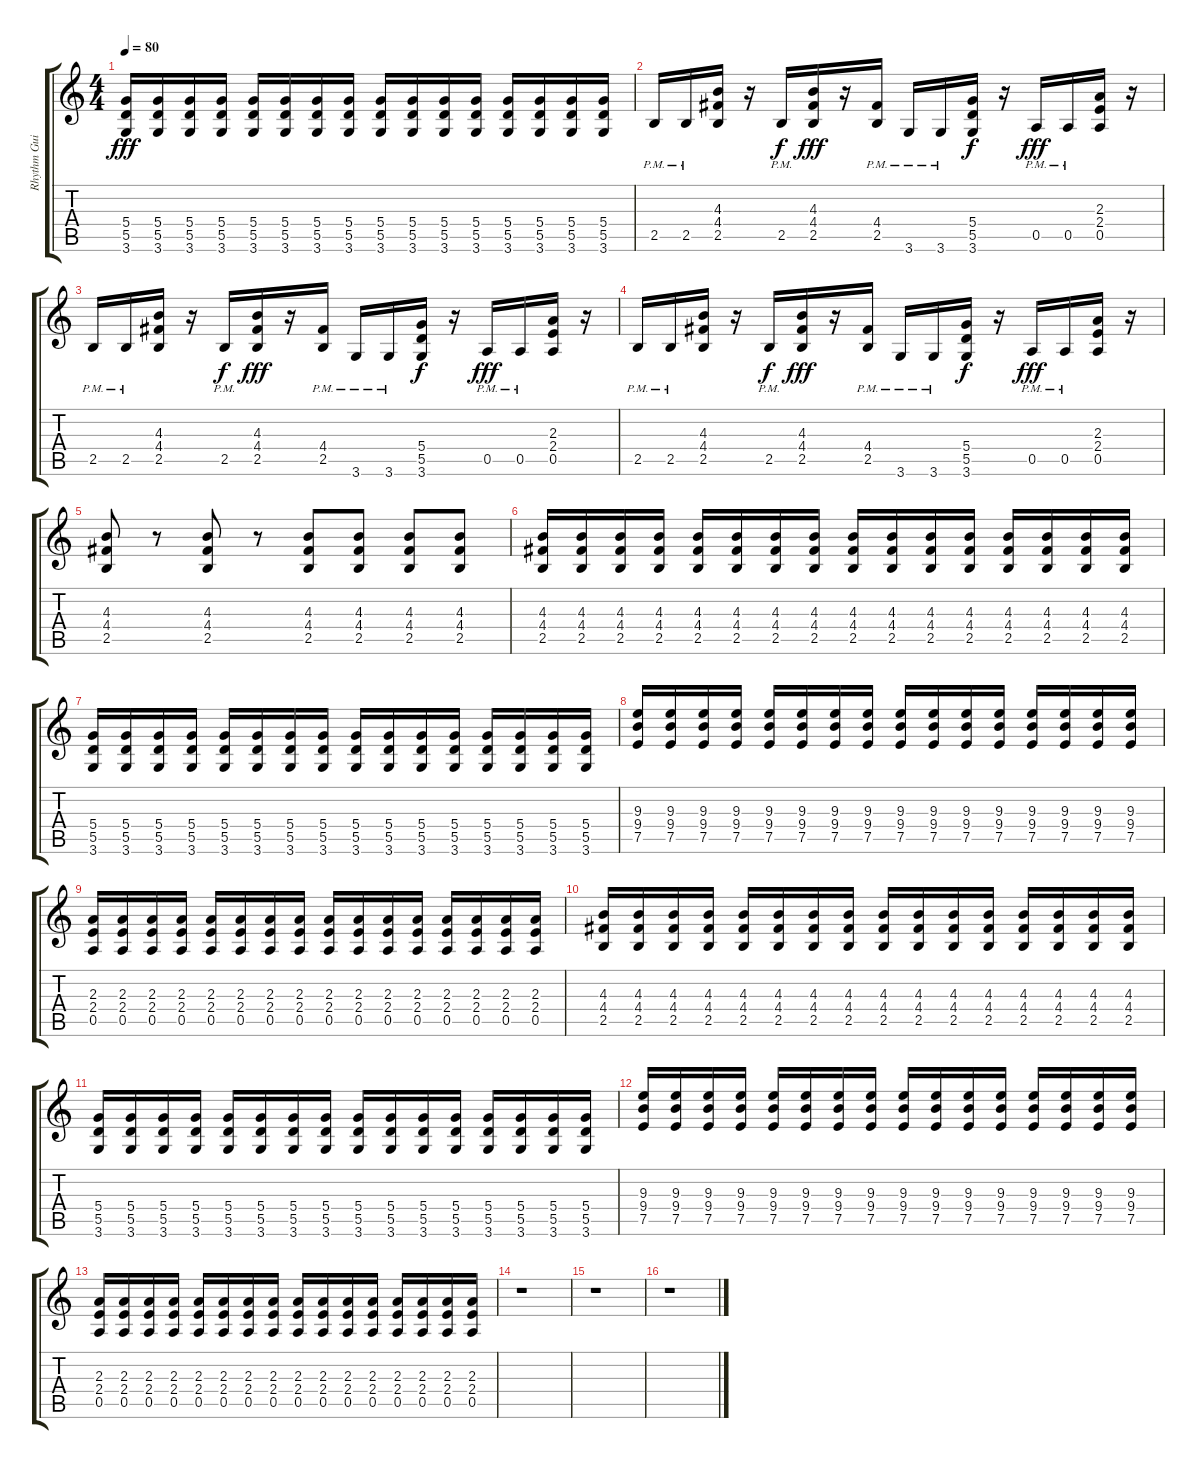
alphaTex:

\track ("Rhythm Guitar" "Rhythm Gui") {instrument distortionguitar}
\staff {score tabs}
\tuning (E4 B3 G3 D3 A2 E2) {hide}
\ts (4 4)
\tempo 80
\clef g2
\ks c
(5.4 5.5 3.6).16{dy fff} (5.4 5.5 3.6).16 (5.4 5.5 3.6).16 (5.4 5.5 3.6).16 (5.4 5.5 3.6).16 (5.4 5.5 3.6).16 (5.4 5.5 3.6).16 (5.4 5.5 3.6).16 (5.4 5.5 3.6).16 (5.4 5.5 3.6).16 (5.4 5.5 3.6).16 (5.4 5.5 3.6).16 (5.4 5.5 3.6).16 (5.4 5.5 3.6).16 (5.4 5.5 3.6).16 (5.4 5.5 3.6).16 |
2.5{pm}.16 2.5{pm}.16 (4.3 4.4 2.5).16 r.16 2.5{pm}.16{dy f} (4.3 4.4 2.5).16{dy fff} r.16 (4.4 2.5{pm}).16 3.6{pm}.16 3.6{pm}.16 (5.4 5.5 3.6).16{dy f} r.16 0.5{pm}.16{dy fff} 0.5{pm}.16 (2.3 2.4 0.5).16 r.16 |
2.5{pm}.16 2.5{pm}.16 (4.3 4.4 2.5).16 r.16 2.5{pm}.16{dy f} (4.3 4.4 2.5).16{dy fff} r.16 (4.4 2.5{pm}).16 3.6{pm}.16 3.6{pm}.16 (5.4 5.5 3.6).16{dy f} r.16 0.5{pm}.16{dy fff} 0.5{pm}.16 (2.3 2.4 0.5).16 r.16 |
2.5{pm}.16 2.5{pm}.16 (4.3 4.4 2.5).16 r.16 2.5{pm}.16{dy f} (4.3 4.4 2.5).16{dy fff} r.16 (4.4 2.5{pm}).16 3.6{pm}.16 3.6{pm}.16 (5.4 5.5 3.6).16{dy f} r.16 0.5{pm}.16{dy fff} 0.5{pm}.16 (2.3 2.4 0.5).16 r.16 |
(4.3 4.4 2.5).8 r.8 (4.3 4.4 2.5).8 r.8 (4.3 4.4 2.5).8 (4.3 4.4 2.5).8 (4.3 4.4 2.5).8 (4.3 4.4 2.5).8 |
(4.3 4.4 2.5).16 (4.3 4.4 2.5).16 (4.3 4.4 2.5).16 (4.3 4.4 2.5).16 (4.3 4.4 2.5).16 (4.3 4.4 2.5).16 (4.3 4.4 2.5).16 (4.3 4.4 2.5).16 (4.3 4.4 2.5).16 (4.3 4.4 2.5).16 (4.3 4.4 2.5).16 (4.3 4.4 2.5).16 (4.3 4.4 2.5).16 (4.3 4.4 2.5).16 (4.3 4.4 2.5).16 (4.3 4.4 2.5).16 |
(5.4 5.5 3.6).16 (5.4 5.5 3.6).16 (5.4 5.5 3.6).16 (5.4 5.5 3.6).16 (5.4 5.5 3.6).16 (5.4 5.5 3.6).16 (5.4 5.5 3.6).16 (5.4 5.5 3.6).16 (5.4 5.5 3.6).16 (5.4 5.5 3.6).16 (5.4 5.5 3.6).16 (5.4 5.5 3.6).16 (5.4 5.5 3.6).16 (5.4 5.5 3.6).16 (5.4 5.5 3.6).16 (5.4 5.5 3.6).16 |
(9.3 9.4 7.5).16 (9.3 9.4 7.5).16 (9.3 9.4 7.5).16 (9.3 9.4 7.5).16 (9.3 9.4 7.5).16 (9.3 9.4 7.5).16 (9.3 9.4 7.5).16 (9.3 9.4 7.5).16 (9.3 9.4 7.5).16 (9.3 9.4 7.5).16 (9.3 9.4 7.5).16 (9.3 9.4 7.5).16 (9.3 9.4 7.5).16 (9.3 9.4 7.5).16 (9.3 9.4 7.5).16 (9.3 9.4 7.5).16 |
(2.3 2.4 0.5).16 (2.3 2.4 0.5).16 (2.3 2.4 0.5).16 (2.3 2.4 0.5).16 (2.3 2.4 0.5).16 (2.3 2.4 0.5).16 (2.3 2.4 0.5).16 (2.3 2.4 0.5).16 (2.3 2.4 0.5).16 (2.3 2.4 0.5).16 (2.3 2.4 0.5).16 (2.3 2.4 0.5).16 (2.3 2.4 0.5).16 (2.3 2.4 0.5).16 (2.3 2.4 0.5).16 (2.3 2.4 0.5).16 |
(4.3 4.4 2.5).16 (4.3 4.4 2.5).16 (4.3 4.4 2.5).16 (4.3 4.4 2.5).16 (4.3 4.4 2.5).16 (4.3 4.4 2.5).16 (4.3 4.4 2.5).16 (4.3 4.4 2.5).16 (4.3 4.4 2.5).16 (4.3 4.4 2.5).16 (4.3 4.4 2.5).16 (4.3 4.4 2.5).16 (4.3 4.4 2.5).16 (4.3 4.4 2.5).16 (4.3 4.4 2.5).16 (4.3 4.4 2.5).16 |
(5.4 5.5 3.6).16 (5.4 5.5 3.6).16 (5.4 5.5 3.6).16 (5.4 5.5 3.6).16 (5.4 5.5 3.6).16 (5.4 5.5 3.6).16 (5.4 5.5 3.6).16 (5.4 5.5 3.6).16 (5.4 5.5 3.6).16 (5.4 5.5 3.6).16 (5.4 5.5 3.6).16 (5.4 5.5 3.6).16 (5.4 5.5 3.6).16 (5.4 5.5 3.6).16 (5.4 5.5 3.6).16 (5.4 5.5 3.6).16 |
(9.3 9.4 7.5).16 (9.3 9.4 7.5).16 (9.3 9.4 7.5).16 (9.3 9.4 7.5).16 (9.3 9.4 7.5).16 (9.3 9.4 7.5).16 (9.3 9.4 7.5).16 (9.3 9.4 7.5).16 (9.3 9.4 7.5).16 (9.3 9.4 7.5).16 (9.3 9.4 7.5).16 (9.3 9.4 7.5).16 (9.3 9.4 7.5).16 (9.3 9.4 7.5).16 (9.3 9.4 7.5).16 (9.3 9.4 7.5).16 |
(2.3 2.4 0.5).16 (2.3 2.4 0.5).16 (2.3 2.4 0.5).16 (2.3 2.4 0.5).16 (2.3 2.4 0.5).16 (2.3 2.4 0.5).16 (2.3 2.4 0.5).16 (2.3 2.4 0.5).16 (2.3 2.4 0.5).16 (2.3 2.4 0.5).16 (2.3 2.4 0.5).16 (2.3 2.4 0.5).16 (2.3 2.4 0.5).16 (2.3 2.4 0.5).16 (2.3 2.4 0.5).16 (2.3 2.4 0.5).16 |
r.1 |
r.1 |
r.1
